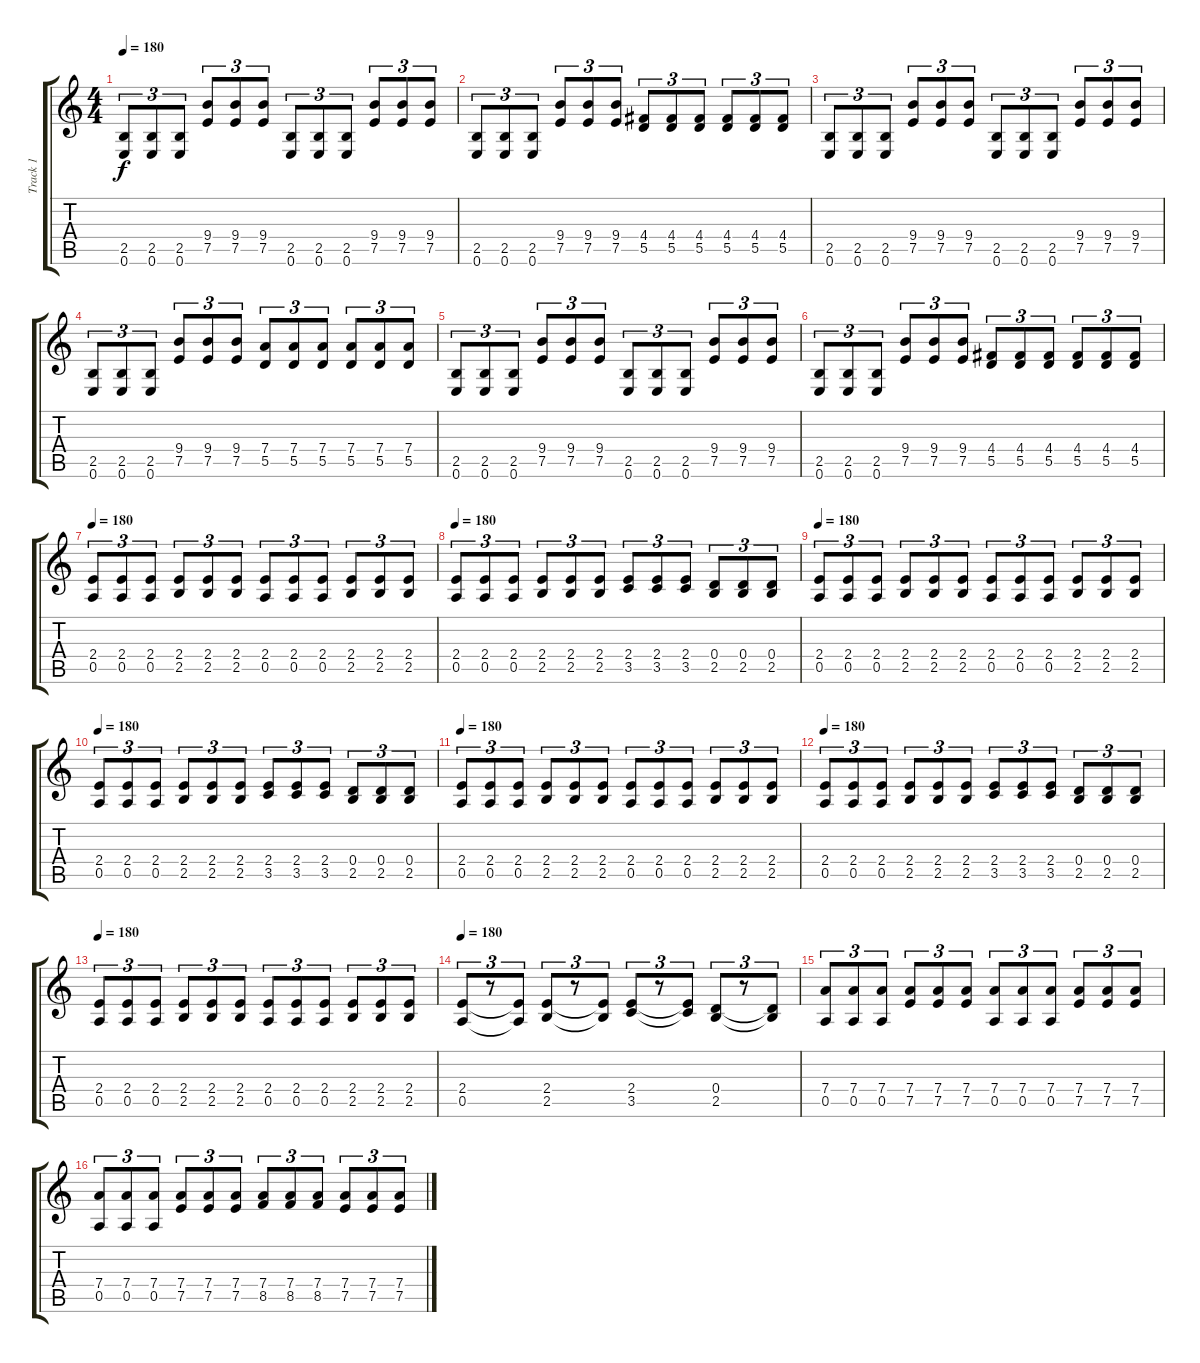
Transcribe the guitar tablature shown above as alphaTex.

\track ("Track 1" "Track 1") {instrument distortionguitar}
\staff {score tabs}
\tuning (E4 B3 G3 D3 A2 E2) {hide}
\ts (4 4)
\tempo 180
\clef g2
\ks c
(2.5 0.6).8{tu (3 2) dy f} (2.5 0.6).8{tu (3 2)} (2.5 0.6).8{tu (3 2)} (9.4 7.5).8{tu (3 2)} (9.4 7.5).8{tu (3 2)} (9.4 7.5).8{tu (3 2)} (2.5 0.6).8{tu (3 2)} (2.5 0.6).8{tu (3 2)} (2.5 0.6).8{tu (3 2)} (9.4 7.5).8{tu (3 2)} (9.4 7.5).8{tu (3 2)} (9.4 7.5).8{tu (3 2)} |
(2.5 0.6).8{tu (3 2)} (2.5 0.6).8{tu (3 2)} (2.5 0.6).8{tu (3 2)} (9.4 7.5).8{tu (3 2)} (9.4 7.5).8{tu (3 2)} (9.4 7.5).8{tu (3 2)} (4.4 5.5).8{tu (3 2)} (4.4 5.5).8{tu (3 2)} (4.4 5.5).8{tu (3 2)} (4.4 5.5).8{tu (3 2)} (4.4 5.5).8{tu (3 2)} (4.4 5.5).8{tu (3 2)} |
(2.5 0.6).8{tu (3 2)} (2.5 0.6).8{tu (3 2)} (2.5 0.6).8{tu (3 2)} (9.4 7.5).8{tu (3 2)} (9.4 7.5).8{tu (3 2)} (9.4 7.5).8{tu (3 2)} (2.5 0.6).8{tu (3 2)} (2.5 0.6).8{tu (3 2)} (2.5 0.6).8{tu (3 2)} (9.4 7.5).8{tu (3 2)} (9.4 7.5).8{tu (3 2)} (9.4 7.5).8{tu (3 2)} |
(2.5 0.6).8{tu (3 2)} (2.5 0.6).8{tu (3 2)} (2.5 0.6).8{tu (3 2)} (9.4 7.5).8{tu (3 2)} (9.4 7.5).8{tu (3 2)} (9.4 7.5).8{tu (3 2)} (7.4 5.5).8{tu (3 2)} (7.4 5.5).8{tu (3 2)} (7.4 5.5).8{tu (3 2)} (7.4 5.5).8{tu (3 2)} (7.4 5.5).8{tu (3 2)} (7.4 5.5).8{tu (3 2)} |
(2.5 0.6).8{tu (3 2)} (2.5 0.6).8{tu (3 2)} (2.5 0.6).8{tu (3 2)} (9.4 7.5).8{tu (3 2)} (9.4 7.5).8{tu (3 2)} (9.4 7.5).8{tu (3 2)} (2.5 0.6).8{tu (3 2)} (2.5 0.6).8{tu (3 2)} (2.5 0.6).8{tu (3 2)} (9.4 7.5).8{tu (3 2)} (9.4 7.5).8{tu (3 2)} (9.4 7.5).8{tu (3 2)} |
(2.5 0.6).8{tu (3 2)} (2.5 0.6).8{tu (3 2)} (2.5 0.6).8{tu (3 2)} (9.4 7.5).8{tu (3 2)} (9.4 7.5).8{tu (3 2)} (9.4 7.5).8{tu (3 2)} (4.4 5.5).8{tu (3 2)} (4.4 5.5).8{tu (3 2)} (4.4 5.5).8{tu (3 2)} (4.4 5.5).8{tu (3 2)} (4.4 5.5).8{tu (3 2)} (4.4 5.5).8{tu (3 2)} |
\tempo 180
(2.4 0.5).8{tu (3 2)} (2.4 0.5).8{tu (3 2)} (2.4 0.5).8{tu (3 2)} (2.4 2.5).8{tu (3 2)} (2.4 2.5).8{tu (3 2)} (2.4 2.5).8{tu (3 2)} (2.4 0.5).8{tu (3 2)} (2.4 0.5).8{tu (3 2)} (2.4 0.5).8{tu (3 2)} (2.4 2.5).8{tu (3 2)} (2.4 2.5).8{tu (3 2)} (2.4 2.5).8{tu (3 2)} |
\tempo 180
(2.4 0.5).8{tu (3 2)} (2.4 0.5).8{tu (3 2)} (2.4 0.5).8{tu (3 2)} (2.4 2.5).8{tu (3 2)} (2.4 2.5).8{tu (3 2)} (2.4 2.5).8{tu (3 2)} (2.4 3.5).8{tu (3 2)} (2.4 3.5).8{tu (3 2)} (2.4 3.5).8{tu (3 2)} (0.4 2.5).8{tu (3 2)} (0.4 2.5).8{tu (3 2)} (0.4 2.5).8{tu (3 2)} |
\tempo 180
(2.4 0.5).8{tu (3 2)} (2.4 0.5).8{tu (3 2)} (2.4 0.5).8{tu (3 2)} (2.4 2.5).8{tu (3 2)} (2.4 2.5).8{tu (3 2)} (2.4 2.5).8{tu (3 2)} (2.4 0.5).8{tu (3 2)} (2.4 0.5).8{tu (3 2)} (2.4 0.5).8{tu (3 2)} (2.4 2.5).8{tu (3 2)} (2.4 2.5).8{tu (3 2)} (2.4 2.5).8{tu (3 2)} |
\tempo 180
(2.4 0.5).8{tu (3 2)} (2.4 0.5).8{tu (3 2)} (2.4 0.5).8{tu (3 2)} (2.4 2.5).8{tu (3 2)} (2.4 2.5).8{tu (3 2)} (2.4 2.5).8{tu (3 2)} (2.4 3.5).8{tu (3 2)} (2.4 3.5).8{tu (3 2)} (2.4 3.5).8{tu (3 2)} (0.4 2.5).8{tu (3 2)} (0.4 2.5).8{tu (3 2)} (0.4 2.5).8{tu (3 2)} |
\tempo 180
(2.4 0.5).8{tu (3 2)} (2.4 0.5).8{tu (3 2)} (2.4 0.5).8{tu (3 2)} (2.4 2.5).8{tu (3 2)} (2.4 2.5).8{tu (3 2)} (2.4 2.5).8{tu (3 2)} (2.4 0.5).8{tu (3 2)} (2.4 0.5).8{tu (3 2)} (2.4 0.5).8{tu (3 2)} (2.4 2.5).8{tu (3 2)} (2.4 2.5).8{tu (3 2)} (2.4 2.5).8{tu (3 2)} |
\tempo 180
(2.4 0.5).8{tu (3 2)} (2.4 0.5).8{tu (3 2)} (2.4 0.5).8{tu (3 2)} (2.4 2.5).8{tu (3 2)} (2.4 2.5).8{tu (3 2)} (2.4 2.5).8{tu (3 2)} (2.4 3.5).8{tu (3 2)} (2.4 3.5).8{tu (3 2)} (2.4 3.5).8{tu (3 2)} (0.4 2.5).8{tu (3 2)} (0.4 2.5).8{tu (3 2)} (0.4 2.5).8{tu (3 2)} |
\tempo 180
(2.4 0.5).8{tu (3 2)} (2.4 0.5).8{tu (3 2)} (2.4 0.5).8{tu (3 2)} (2.4 2.5).8{tu (3 2)} (2.4 2.5).8{tu (3 2)} (2.4 2.5).8{tu (3 2)} (2.4 0.5).8{tu (3 2)} (2.4 0.5).8{tu (3 2)} (2.4 0.5).8{tu (3 2)} (2.4 2.5).8{tu (3 2)} (2.4 2.5).8{tu (3 2)} (2.4 2.5).8{tu (3 2)} |
\tempo 180
(2.4 0.5).8{tu (3 2)} r.8{tu (3 2)} (2.4{t} 0.5{t}).8{tu (3 2)} (2.4 2.5).8{tu (3 2)} r.8{tu (3 2)} (2.4{t} 2.5{t}).8{tu (3 2)} (2.4 3.5).8{tu (3 2)} r.8{tu (3 2)} (2.4{t} 3.5{t}).8{tu (3 2)} (0.4 2.5).8{tu (3 2)} r.8{tu (3 2)} (0.4{t} 2.5{t}).8{tu (3 2)} |
(7.4 0.5).8{tu (3 2)} (7.4 0.5).8{tu (3 2)} (7.4 0.5).8{tu (3 2)} (7.4 7.5).8{tu (3 2)} (7.4 7.5).8{tu (3 2)} (7.4 7.5).8{tu (3 2)} (7.4 0.5).8{tu (3 2)} (7.4 0.5).8{tu (3 2)} (7.4 0.5).8{tu (3 2)} (7.4 7.5).8{tu (3 2)} (7.4 7.5).8{tu (3 2)} (7.4 7.5).8{tu (3 2)} |
(7.4 0.5).8{tu (3 2)} (7.4 0.5).8{tu (3 2)} (7.4 0.5).8{tu (3 2)} (7.4 7.5).8{tu (3 2)} (7.4 7.5).8{tu (3 2)} (7.4 7.5).8{tu (3 2)} (7.4 8.5).8{tu (3 2)} (7.4 8.5).8{tu (3 2)} (7.4 8.5).8{tu (3 2)} (7.4 7.5).8{tu (3 2)} (7.4 7.5).8{tu (3 2)} (7.4 7.5).8{tu (3 2)}
